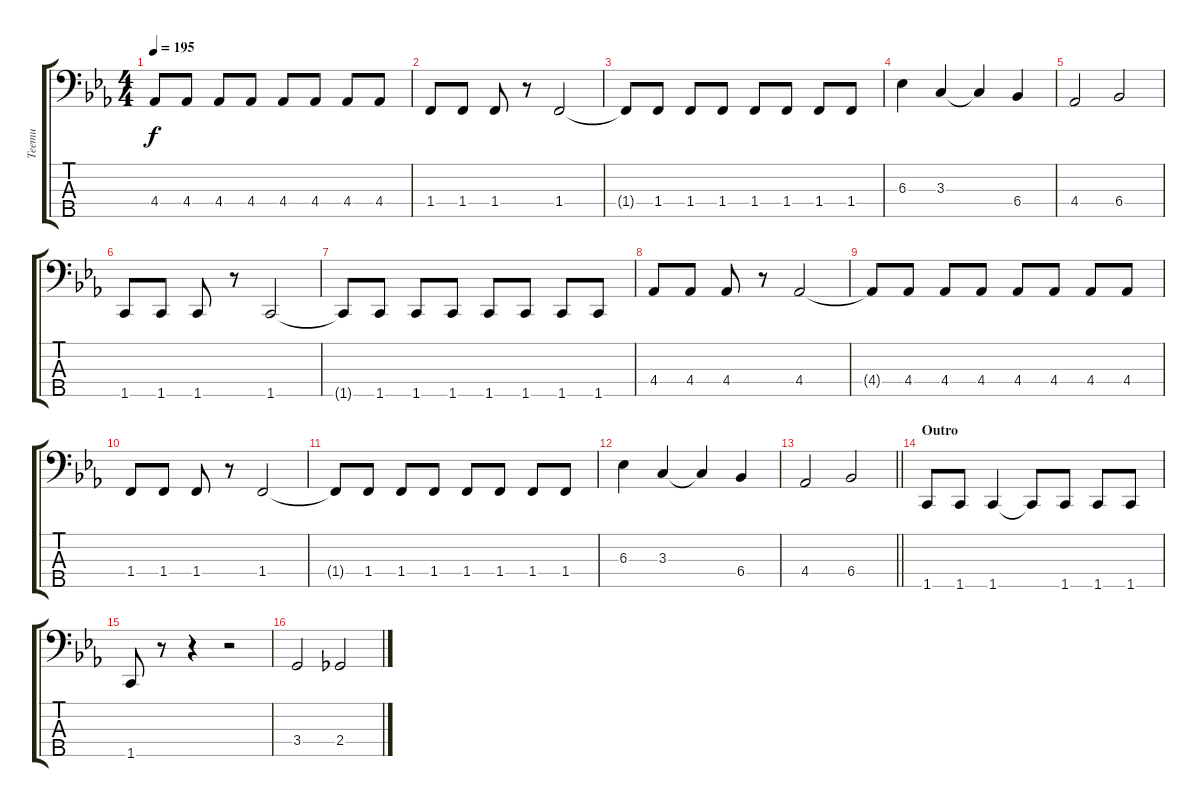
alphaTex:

\track ("Teemu" "Teemu") {instrument electricbassfinger}
\staff {score tabs}
\tuning (G2 D2 A1 E1 B0) {hide}
\ts (4 4)
\tempo 195
\clef f4
\ks cminor
4.4{t}.8{dy f} 4.4.8 4.4.8 4.4.8 4.4.8 4.4.8 4.4.8 4.4.8 |
1.4.8 1.4.8 1.4.8 r.8 1.4.2 |
1.4{t}.8 1.4.8 1.4.8 1.4.8 1.4.8 1.4.8 1.4.8 1.4.8 |
6.3.4 3.3.4 3.3{t}.4 6.4.4 |
4.4.2 6.4.2 |
1.5.8 1.5.8 1.5.8 r.8 1.5.2 |
1.5{t}.8 1.5.8 1.5.8 1.5.8 1.5.8 1.5.8 1.5.8 1.5.8 |
4.4.8 4.4.8 4.4.8 r.8 4.4.2 |
4.4{t}.8 4.4.8 4.4.8 4.4.8 4.4.8 4.4.8 4.4.8 4.4.8 |
1.4.8 1.4.8 1.4.8 r.8 1.4.2 |
1.4{t}.8 1.4.8 1.4.8 1.4.8 1.4.8 1.4.8 1.4.8 1.4.8 |
6.3.4 3.3.4 3.3{t}.4 6.4.4 |
\barLineRight lightlight
4.4.2 6.4.2 |
\section ("" "Outro")
1.5.8 1.5.8 1.5.4 1.5{t}.8 1.5.8 1.5.8 1.5.8 |
1.5.8 r.8 r.4 r.2 |
3.4.2 2.4.2
